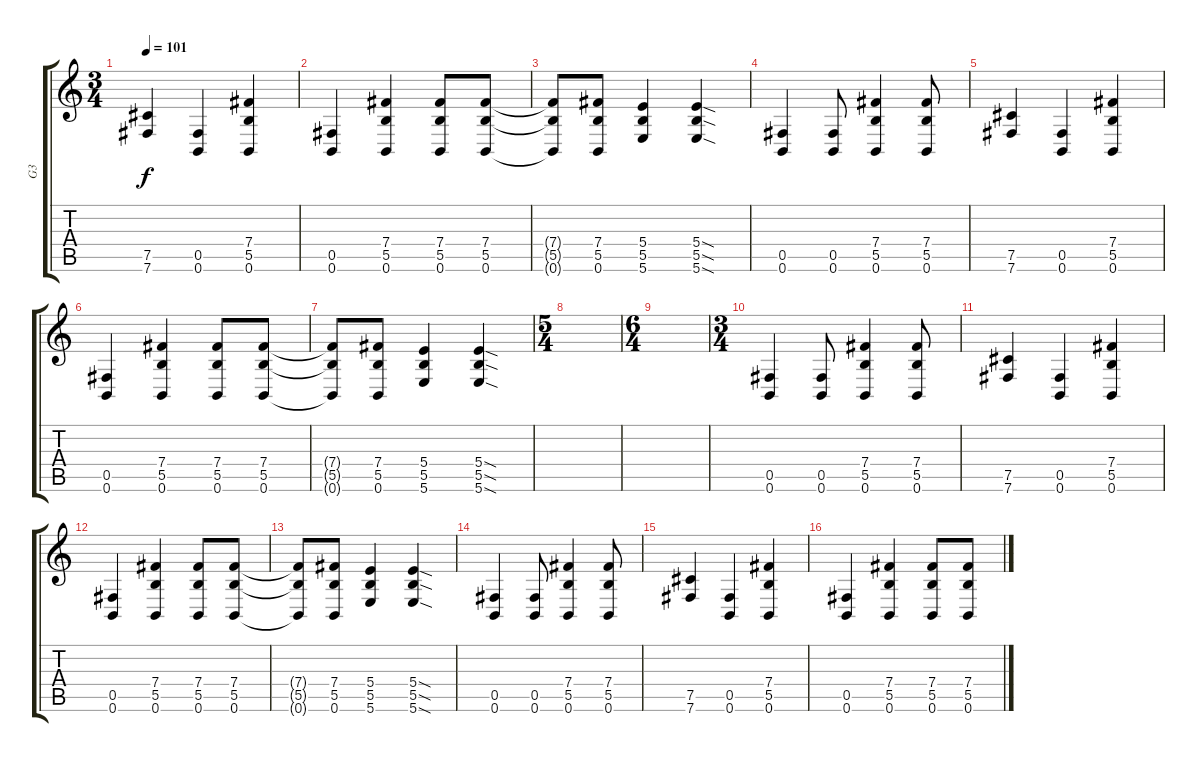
\track ("G3" "G3") {instrument distortionguitar}
\staff {score tabs}
\tuning (Db4 Ab3 E3 B2 Gb2 B1) {hide}
\ts (3 4)
\tempo 101
\clef g2
\ks c
(7.5 7.6).4{dy f} (0.5 0.6).4 (7.4 5.5 0.6).4 |
(0.5 0.6).4 (7.4 5.5 0.6).4 (7.4 5.5 0.6).8 (7.4 5.5 0.6).8 |
(7.4{t} 5.5{t} 0.6{t}).8 (7.4 5.5 0.6).8 (5.4 5.5 5.6).4 (5.4{sod} 5.5{sod} 5.6{sod}).4 |
(0.5 0.6).4 (0.5 0.6).8 (7.4 5.5 0.6).4 (7.4 5.5 0.6).8 |
(7.5 7.6).4 (0.5 0.6).4 (7.4 5.5 0.6).4 |
(0.5 0.6).4 (7.4 5.5 0.6).4 (7.4 5.5 0.6).8 (7.4 5.5 0.6).8 |
(7.4{t} 5.5{t} 0.6{t}).8 (7.4 5.5 0.6).8 (5.4 5.5 5.6).4 (5.4{sod} 5.5{sod} 5.6{sod}).4 |
\ts (5 4)
|
\ts (6 4)
|
\ts (3 4)
(0.5 0.6).4 (0.5 0.6).8 (7.4 5.5 0.6).4 (7.4 5.5 0.6).8 |
(7.5 7.6).4 (0.5 0.6).4 (7.4 5.5 0.6).4 |
(0.5 0.6).4 (7.4 5.5 0.6).4 (7.4 5.5 0.6).8 (7.4 5.5 0.6).8 |
(7.4{t} 5.5{t} 0.6{t}).8 (7.4 5.5 0.6).8 (5.4 5.5 5.6).4 (5.4{sod} 5.5{sod} 5.6{sod}).4 |
(0.5 0.6).4 (0.5 0.6).8 (7.4 5.5 0.6).4 (7.4 5.5 0.6).8 |
(7.5 7.6).4 (0.5 0.6).4 (7.4 5.5 0.6).4 |
(0.5 0.6).4 (7.4 5.5 0.6).4 (7.4 5.5 0.6).8 (7.4 5.5 0.6).8
